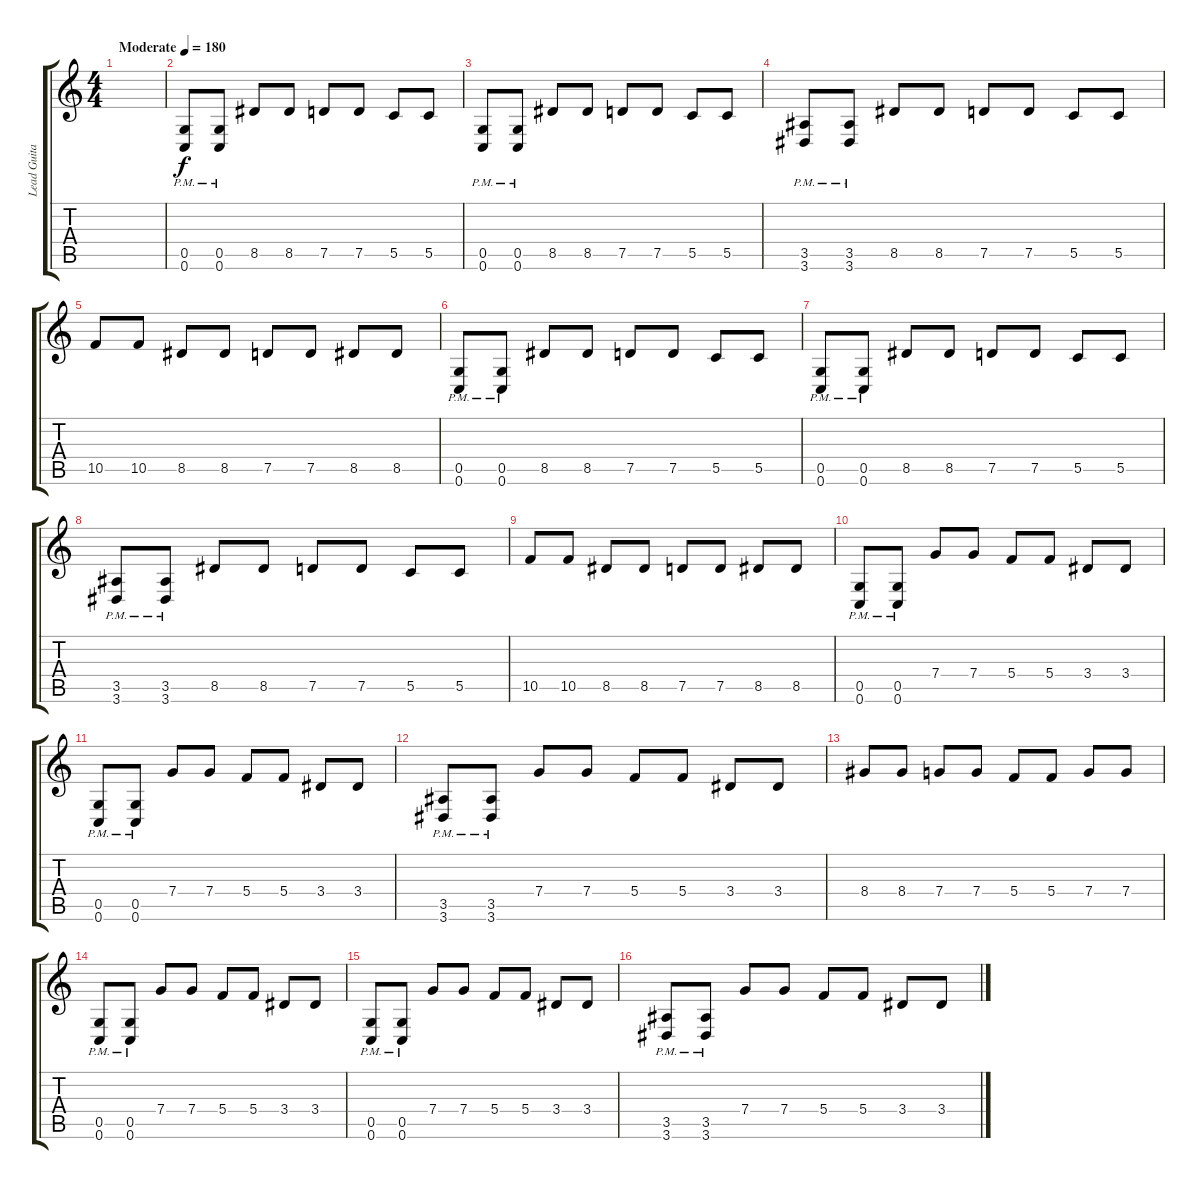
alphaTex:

\track ("Lead Guitar" "Lead Guita") {instrument distortionguitar}
\staff {score tabs}
\tuning (D4 A3 F3 C3 G2 C2) {hide}
\ts (4 4)
\tempo (180 "Moderate")
\clef g2
\ks c
|
(0.5{pm} 0.6{pm}).8 (0.5{pm} 0.6{pm}).8 8.5.8 8.5.8 7.5.8 7.5.8 5.5.8 5.5.8 |
(0.5{pm} 0.6{pm}).8 (0.5{pm} 0.6{pm}).8 8.5.8 8.5.8 7.5.8 7.5.8 5.5.8 5.5.8 |
(3.5{pm} 3.6{pm}).8 (3.5{pm} 3.6{pm}).8 8.5.8 8.5.8 7.5.8 7.5.8 5.5.8 5.5.8 |
10.5.8 10.5.8 8.5.8 8.5.8 7.5.8 7.5.8 8.5.8 8.5.8 |
(0.5{pm} 0.6{pm}).8 (0.5{pm} 0.6{pm}).8 8.5.8 8.5.8 7.5.8 7.5.8 5.5.8 5.5.8 |
(0.5{pm} 0.6{pm}).8 (0.5{pm} 0.6{pm}).8 8.5.8 8.5.8 7.5.8 7.5.8 5.5.8 5.5.8 |
(3.5{pm} 3.6{pm}).8 (3.5{pm} 3.6{pm}).8 8.5.8 8.5.8 7.5.8 7.5.8 5.5.8 5.5.8 |
10.5.8 10.5.8 8.5.8 8.5.8 7.5.8 7.5.8 8.5.8 8.5.8 |
(0.5{pm} 0.6{pm}).8 (0.5{pm} 0.6{pm}).8 7.4.8 7.4.8 5.4.8 5.4.8 3.4.8 3.4.8 |
(0.5{pm} 0.6{pm}).8 (0.5{pm} 0.6{pm}).8 7.4.8 7.4.8 5.4.8 5.4.8 3.4.8 3.4.8 |
(3.5{pm} 3.6{pm}).8 (3.5{pm} 3.6{pm}).8 7.4.8 7.4.8 5.4.8 5.4.8 3.4.8 3.4.8 |
8.4.8 8.4.8 7.4.8 7.4.8 5.4.8 5.4.8 7.4.8 7.4.8 |
(0.5{pm} 0.6{pm}).8 (0.5{pm} 0.6{pm}).8 7.4.8 7.4.8 5.4.8 5.4.8 3.4.8 3.4.8 |
(0.5{pm} 0.6{pm}).8 (0.5{pm} 0.6{pm}).8 7.4.8 7.4.8 5.4.8 5.4.8 3.4.8 3.4.8 |
(3.5{pm} 3.6{pm}).8 (3.5{pm} 3.6{pm}).8 7.4.8 7.4.8 5.4.8 5.4.8 3.4.8 3.4.8
